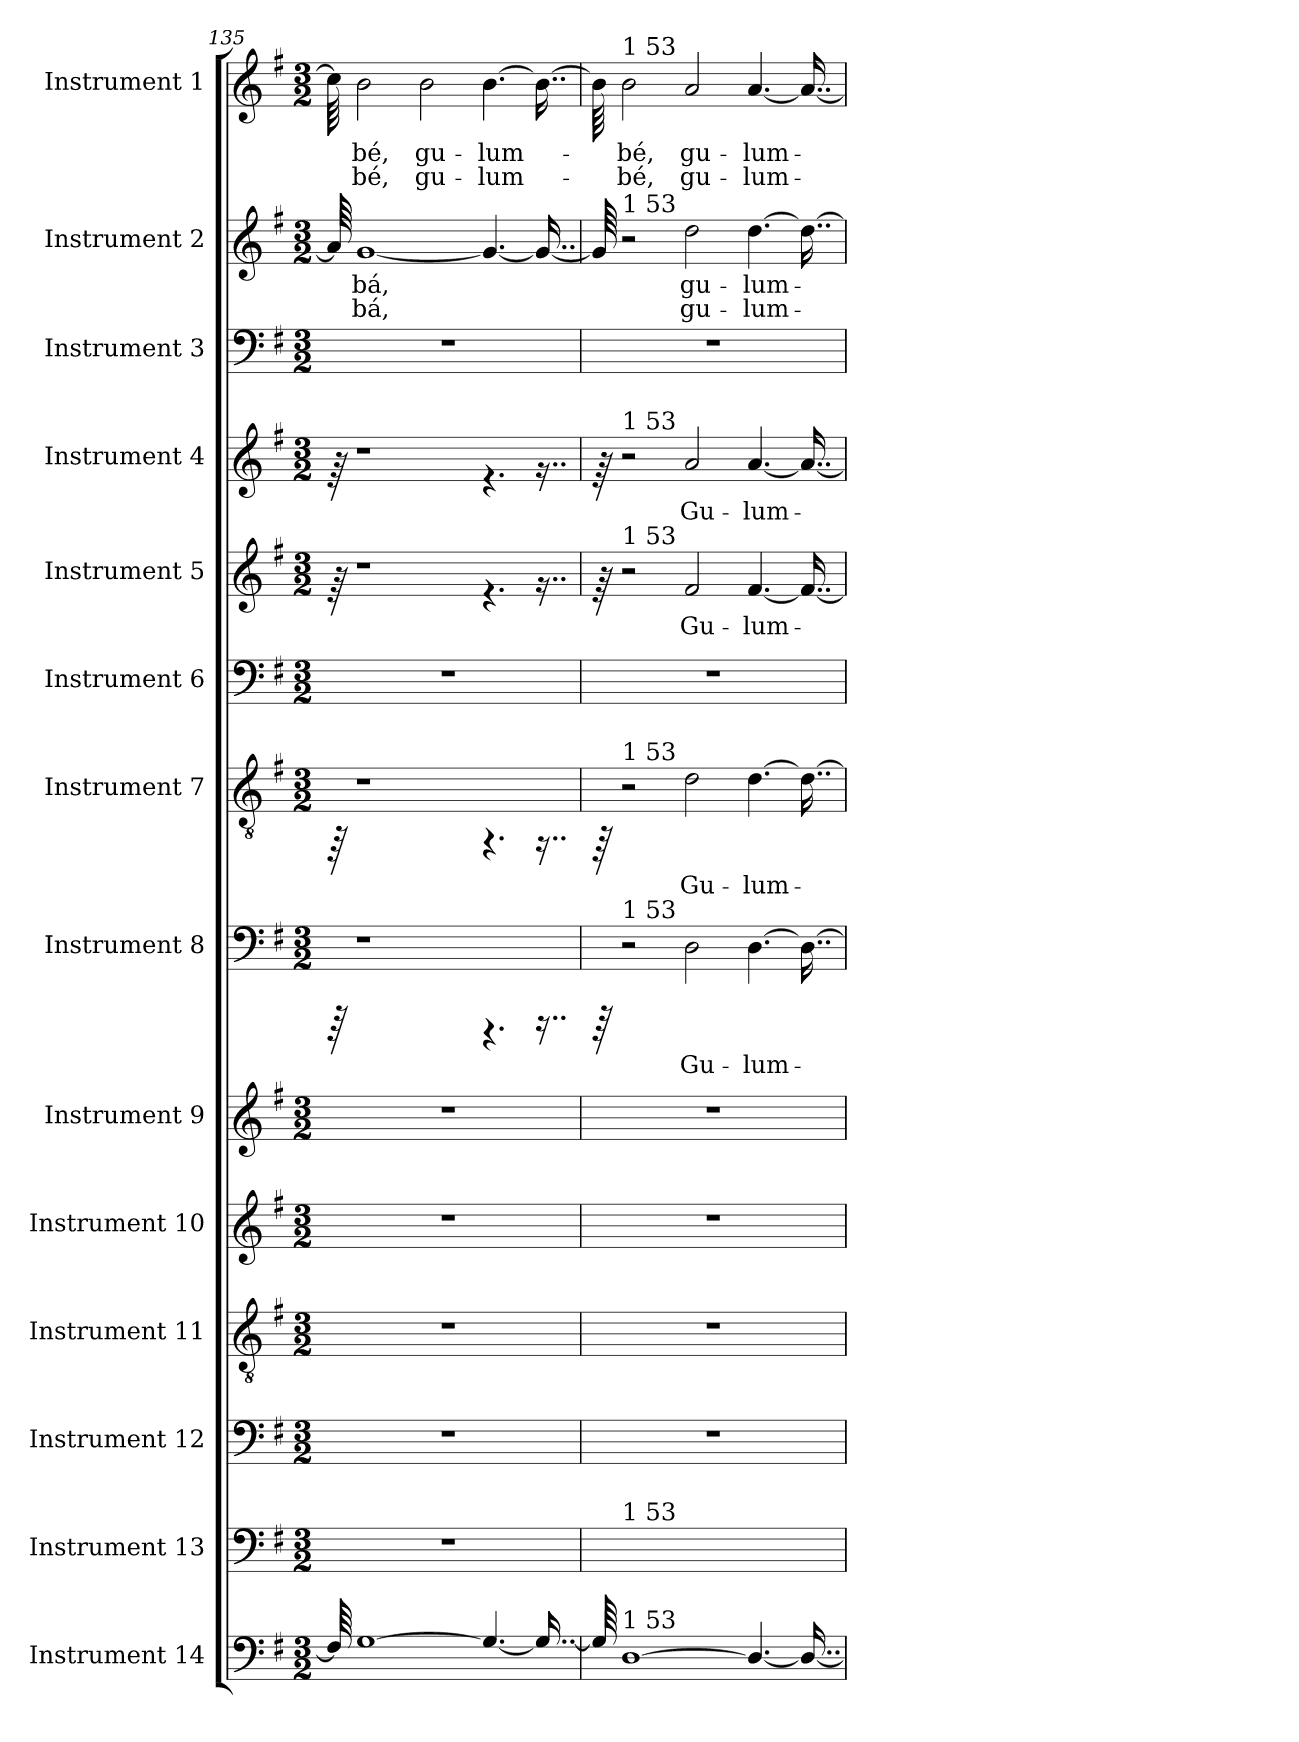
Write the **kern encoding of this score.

**kern	**kern	**kern	**kern	**kern	**kern	**kern	**text	**kern	**text	**kern	**kern	**text	**kern	**text	**kern	**kern	**text	**text	**kern	**text	**text
*part14	*part13	*part12	*part11	*part10	*part9	*part8	*part8	*part7	*part7	*part6	*part5	*part5	*part4	*part4	*part3	*part2	*part2	*part2	*part1	*part1	*part1
*staff14	*staff13	*staff12	*staff11	*staff10	*staff9	*staff8	*staff8	*staff7	*staff7	*staff6	*staff5	*staff5	*staff4	*staff4	*staff3	*staff2	*staff2	*staff2	*staff1	*staff1	*staff1
*I"Instrument 14	*I"Instrument 13	*I"Instrument 12	*I"Instrument 11	*I"Instrument 10	*I"Instrument 9	*I"Instrument 8	*	*I"Instrument 7	*	*I"Instrument 6	*I"Instrument 5	*	*I"Instrument 4	*	*I"Instrument 3	*I"Instrument 2	*	*	*I"Instrument 1	*	*
*clefF4	*clefF4	*clefF4	*clefGv2	*clefG2	*clefG2	*clefF4	*	*clefGv2	*	*clefF4	*clefG2	*	*clefG2	*	*clefF4	*clefG2	*	*	*clefG2	*	*
*k[f#]	*k[f#]	*k[f#]	*k[f#]	*k[f#]	*k[f#]	*k[f#]	*	*k[f#]	*	*k[f#]	*k[f#]	*	*k[f#]	*	*k[f#]	*k[f#]	*	*	*k[f#]	*	*
*G:	*G:	*G:	*G:	*G:	*G:	*G:	*	*G:	*	*G:	*G:	*	*G:	*	*G:	*G:	*	*	*G:	*	*
*M3/2	*M3/2	*M3/2	*M3/2	*M3/2	*M3/2	*M3/2	*	*M3/2	*	*M3/2	*M3/2	*	*M3/2	*	*M3/2	*M3/2	*	*	*M3/2	*	*
=135	=135	=135	=135	=135	=135	=135	=135	=135	=135	=135	=135	=135	=135	=135	=135	=135	=135	=135	=135	=135	=135
64F#/]	1.r	1.r	1.r	1.r	1.r	64rCCC	.	64rFF	.	1.r	64rf	.	64rf	.	1.r	64a/]	.	.	64cc\]	.	.
!	!	!	!	!	!	!	!	!	!	!	!	!	!	!	!	!	!LO:LY:b:rj	!LO:LY:b:rj	!	!LO:LY:b:cj	!LO:LY:b:cj
[<1G	.	.	.	.	.	1r	.	1r	.	.	1r	.	1r	.	.	[<1g	-bá,	bá,	2b\	-bé,	bé,
!	!	!	!	!	!	!	!	!	!	!	!	!	!	!	!	!	!	!	!	!LO:LY:b:cj	!LO:LY:b:cj
.	.	.	.	.	.	.	.	.	.	.	.	.	.	.	.	.	.	.	2b\	gu-	-gu-
!	!	!	!	!	!	!	!	!	!	!	!	!	!	!	!	!	!	!	!	!LO:LY:b:cj	!LO:LY:b:cj
4.G/_<	.	.	.	.	.	4.rCCC	.	4.rFF	.	.	4.rf	.	4.rf	.	.	4.g/_<	.	.	[>4.b\	-lum-	-lum-
16..G/_<	.	.	.	.	.	16..rCCC	.	16..rFF	.	.	16..rf	.	16..rf	.	.	16..g/_<	.	.	16..b\_>	.	.
!!LO:PB:g=z
=136	=136	=136	=136	=136	=136	=136	=136	=136	=136	=136	=136	=136	=136	=136	=136	=136	=136	=136	=136	=136	=136
64G/]	64ryy	1.r	1.r	1.r	1.r	64rCCC	.	64rFF	.	1.r	64rf	.	64rf	.	1.r	64g/]	.	.	64b\]	.	.
!	!	!	!	!	!	!	!	!	!	!	!	!	!	!	!	!	!	!	!LO:TX:a:t=1 53	!	!
!	!	!	!	!	!	!	!	!	!	!	!	!	!	!	!	!LO:TX:a:t=1 53	!	!	!	!	!
!	!	!	!	!	!	!	!	!	!	!	!	!	!LO:TX:a:t=1 53	!	!	!	!	!	!	!	!
!	!	!	!	!	!	!	!	!	!	!	!LO:TX:a:t=1 53	!	!	!	!	!	!	!	!	!	!
!	!	!	!	!	!	!	!	!LO:TX:a:t=1 53	!	!	!	!	!	!	!	!	!	!	!	!	!
!	!	!	!	!	!	!LO:TX:a:t=1 53	!	!	!	!	!	!	!	!	!	!	!	!	!	!	!
!	!LO:TX:a:t=1 53	!	!	!	!	!	!	!	!	!	!	!	!	!	!	!	!	!	!	!	!
!LO:TX:a:t=1 53	!	!	!	!	!	!	!	!	!	!	!	!	!	!	!	!	!	!	!	!	!
!	!	!	!	!	!	!	!	!	!	!	!	!	!	!	!	!	!	!	!	!LO:LY:b:cj	!LO:LY:b:cj
[<1D	1ryy	.	.	.	.	2r	.	2r	.	.	2r	.	2r	.	.	2r	.	.	2b\	-bé,	bé,
!	!	!	!	!	!	!	!LO:LY:b:rj	!	!LO:LY:b:rj	!	!	!LO:LY:b:rj	!	!LO:LY:b:rj	!	!	!LO:LY:b:rj	!LO:LY:b:rj	!	!LO:LY:b:cj	!LO:LY:b:cj
.	.	.	.	.	.	2D\	Gu-	2d\	Gu-	.	2f#/	Gu-	2a/	Gu-	.	2dd\	gu-	-gu-	2a/	gu-	-gu-
!	!	!	!	!	!	!	!LO:LY:b:rj	!	!LO:LY:b:rj	!	!	!LO:LY:b:rj	!	!LO:LY:b:rj	!	!	!LO:LY:b:rj	!LO:LY:b:rj	!	!LO:LY:b:cj	!LO:LY:b:cj
4.D/_<	64%31ryy	.	.	.	.	[>4.D\	-lum-	[>4.d\	-lum-	.	[<4.f#/	-lum-	[<4.a/	-lum-	.	[>4.dd\	-lum-	-lum-	[<4.a/	-lum-	-lum-
16..D/_<	.	.	.	.	.	16..D\_>	.	16..d\_>	.	.	16..f#/_<	.	16..a/_<	.	.	16..dd\_>	.	.	16..a/_<	.	.
=	=	=	=	=	=	=	=	=	=	=	=	=	=	=	=	=	=	=	=	=	=
*-	*-	*-	*-	*-	*-	*-	*-	*-	*-	*-	*-	*-	*-	*-	*-	*-	*-	*-	*-	*-	*-
